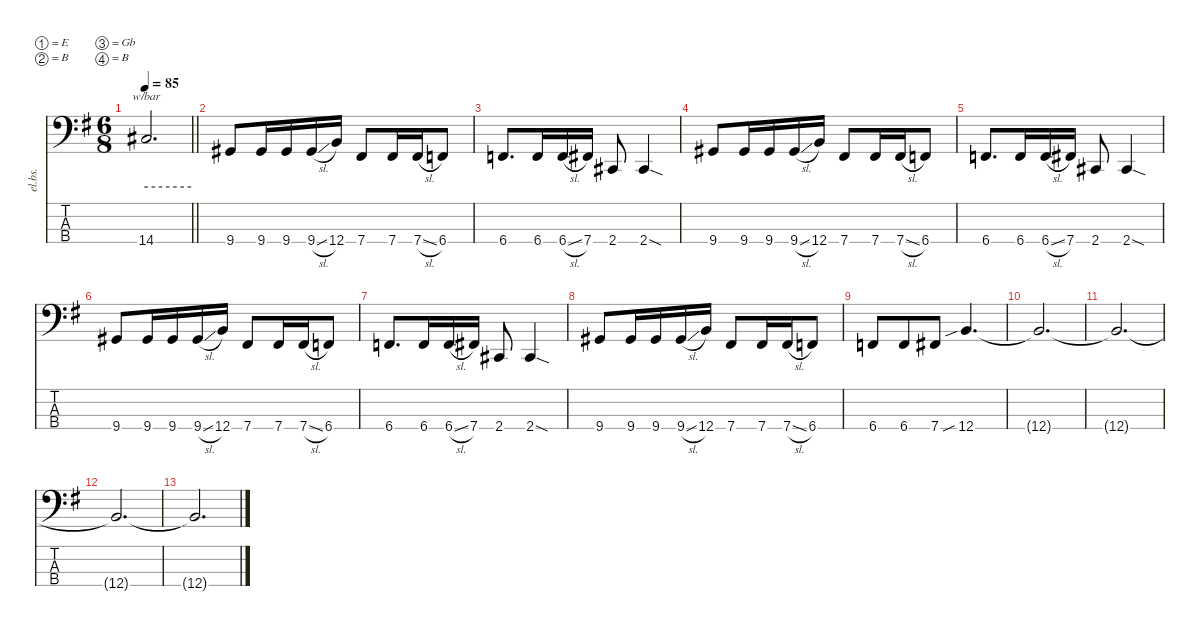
\defaultSystemsLayout 4
\hideDynamics
\bracketExtendMode nobrackets
\otherSystemsTrackNameOrientation horizontal
\track ("Bass" "el.bs.") {instrument electricbassfinger}
\staff {score tabs}
\tuning (E2 B1 Gb1 B0)
\ts (6 8)
\tempo 85
\clef f4
\barLineRight lightlight
\ks eminor
14.4{acc #}.2{d tbe (hold default 0 0 60 0) dy f} |
9.4{acc #}.8 9.4{acc #}.16 9.4{acc #}.16 9.4{sl acc #}.16 12.4{acc forcenatural}.16 7.4{acc #}.8 7.4{acc #}.16 7.4{sl acc #}.16 6.4{acc forcenatural}.8 |
6.4{acc forcenatural}.8{d} 6.4{acc forcenatural}.16 6.4{sl acc forcenatural}.16 7.4{acc #}.16 2.4{acc #}.8 2.4{sod acc #}.4 |
9.4{acc #}.8 9.4{acc #}.16 9.4{acc #}.16 9.4{sl acc #}.16 12.4{acc forcenatural}.16 7.4{acc #}.8 7.4{acc #}.16 7.4{sl acc #}.16 6.4{acc forcenatural}.8 |
6.4{acc forcenatural}.8{d} 6.4{acc forcenatural}.16 6.4{sl acc forcenatural}.16 7.4{acc #}.16 2.4{acc #}.8 2.4{sod acc #}.4 |
9.4{acc #}.8 9.4{acc #}.16 9.4{acc #}.16 9.4{sl acc #}.16 12.4{acc forcenatural}.16 7.4{acc #}.8 7.4{acc #}.16 7.4{sl acc #}.16 6.4{acc forcenatural}.8 |
6.4{acc forcenatural}.8{d} 6.4{acc forcenatural}.16 6.4{sl acc forcenatural}.16 7.4{acc #}.16 2.4{acc #}.8 2.4{sod acc #}.4 |
9.4{acc #}.8 9.4{acc #}.16 9.4{acc #}.16 9.4{sl acc #}.16 12.4{acc forcenatural}.16 7.4{acc #}.8 7.4{acc #}.16 7.4{sl acc #}.16 6.4{acc forcenatural}.8 |
6.4{acc forcenatural}.8 6.4{acc forcenatural}.8 7.4{acc #}.8 12.4{sib acc forcenatural}.4{d} |
12.4{t acc forcenatural}.2{d} |
12.4{t acc forcenatural}.2{d} |
12.4{t acc forcenatural}.2{d} |
12.4{t acc forcenatural}.2{d}
